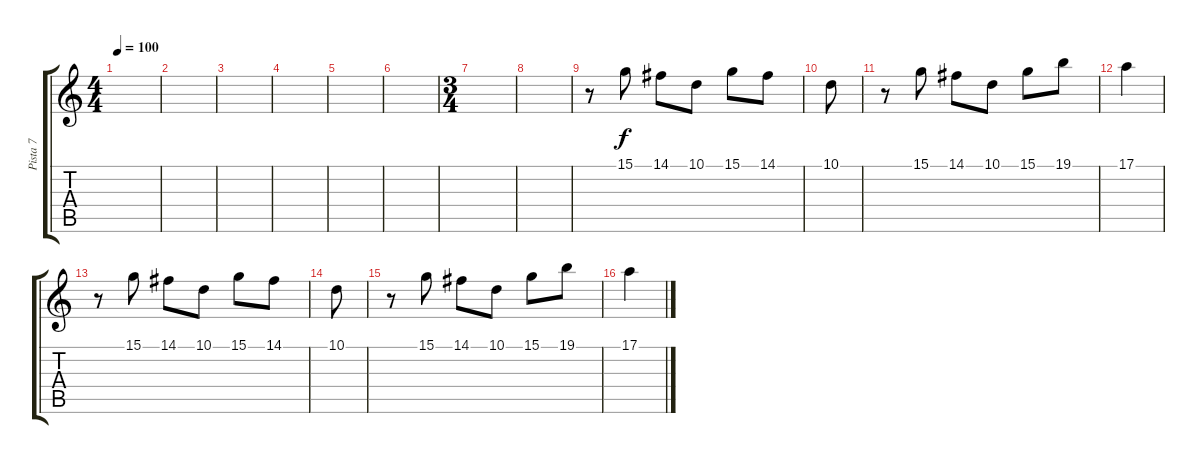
\track ("Pista 7" "Pista 7") {instrument brightacousticpiano}
\staff {score tabs}
\tuning (E4 B3 G3 D3 A2 E2) {hide}
\ts (4 4)
\tempo 100
\clef g2
\ks c
|
|
|
|
|
|
\ts (3 4)
|
|
r.8 15.1.8 14.1.8 10.1.8 15.1.8 14.1.8 |
10.1.8 |
r.8 15.1.8 14.1.8 10.1.8 15.1.8 19.1.8 |
17.1.4 |
r.8 15.1.8 14.1.8 10.1.8 15.1.8 14.1.8 |
10.1.8 |
r.8 15.1.8 14.1.8 10.1.8 15.1.8 19.1.8 |
17.1.4
